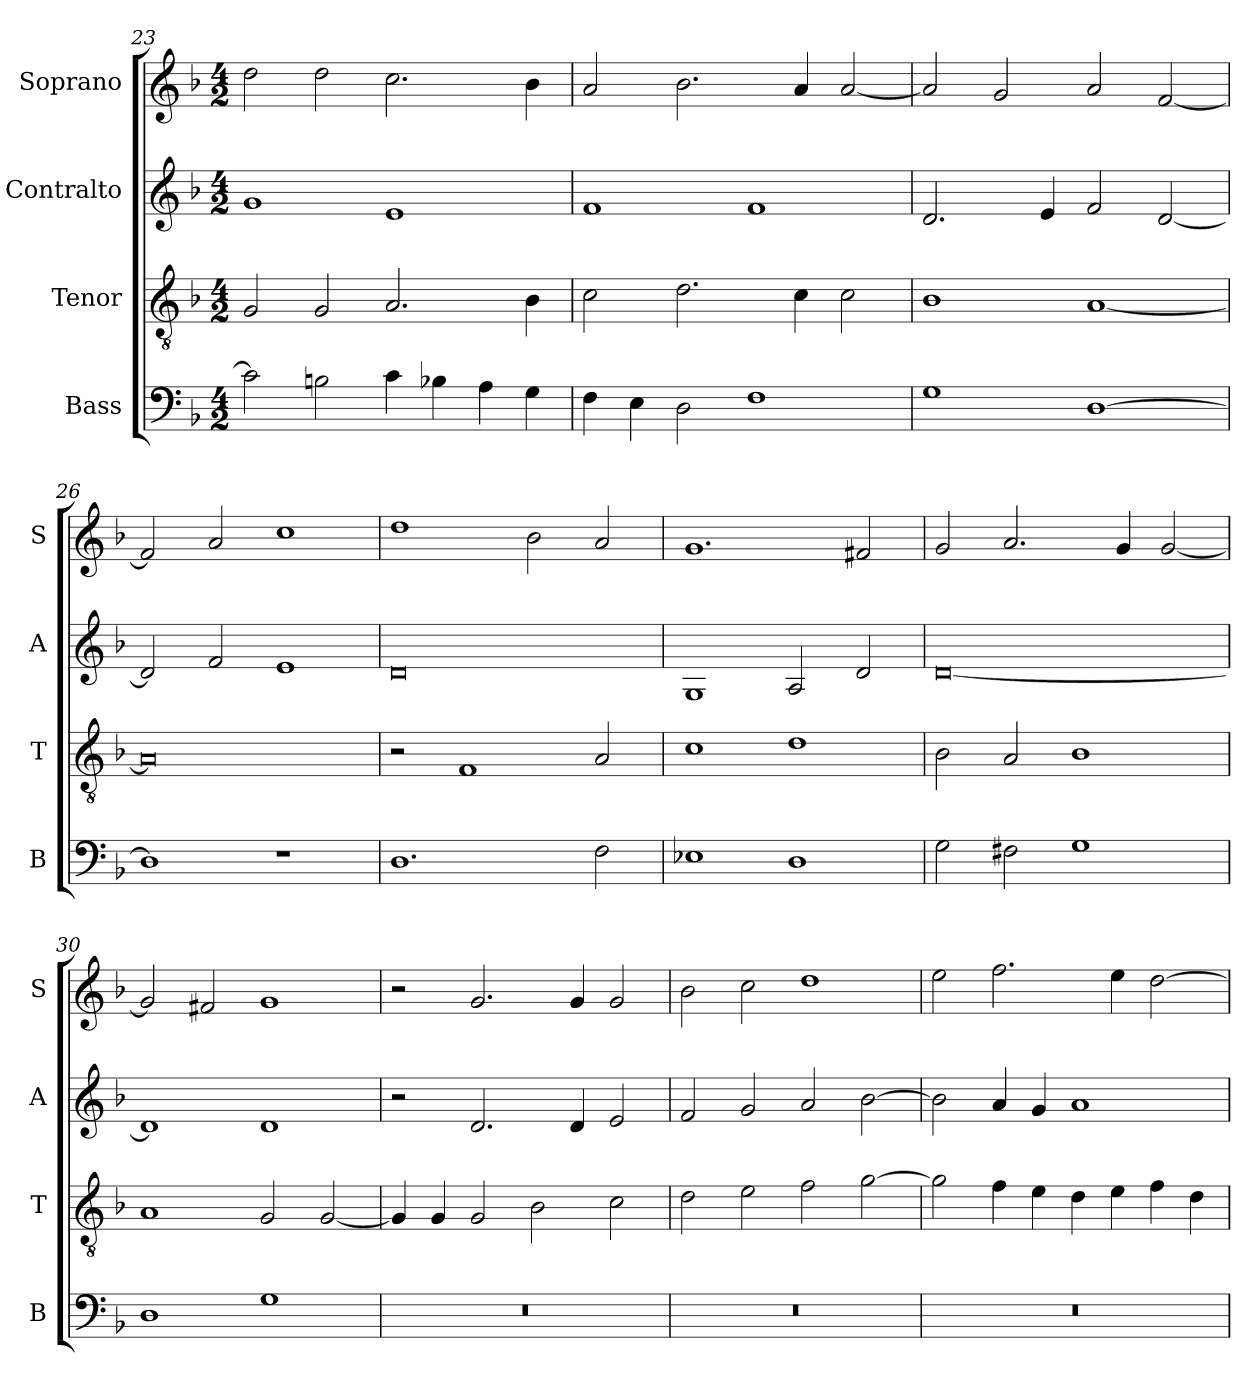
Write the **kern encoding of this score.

**kern	**kern	**kern	**kern
*part4	*part3	*part2	*part1
*staff4	*staff3	*staff2	*staff1
*I"Bass	*I"Tenor	*I"Contralto	*I"Soprano
*I'B	*I'T	*I'A	*I'S
*clefF4	*clefGv2	*clefG2	*clefG2
*k[b-]	*k[b-]	*k[b-]	*k[b-]
*G:dor	*G:dor	*G:dor	*G:dor
*M4/2	*M4/2	*M4/2	*M4/2
=23	=23	=23	=23
2c]	2G	1g	2dd
2Bn	2G	.	2dd
4c	2.A	1e	2.cc
4B-X	.	.	.
4A	.	.	.
4G	4B-	.	4b-
=24	=24	=24	=24
4F	2c	1f	2a
4E	.	.	.
2D	2.d	.	2.b-
1F	.	1f	.
.	4c	.	4a
.	2c	.	[2a
=25	=25	=25	=25
1G	1B-	2.d	2a]
.	.	.	2g
.	.	4e	.
[1D	[1A	2f	2a
.	.	[2d	[2f
=26	=26	=26	=26
1D]	0A]	2d]	2f]
.	.	2f	2a
1r	.	1e	1cc
=27	=27	=27	=27
1.D	2r	0d	1dd
.	1F	.	.
.	.	.	2b-
2F	2A	.	2a
=28	=28	=28	=28
1E-X	1c	1G	1.g
1D	1d	2A	.
.	.	2d	2f#X
=29	=29	=29	=29
2G	2B-	[0d	2g
2F#X	2A	.	2.a
1G	1B-	.	.
.	.	.	4g
.	.	.	[2g
=30	=30	=30	=30
1D	1A	1d]	2g]
.	.	.	2f#X
1G	2G	1d	1g
.	[2G	.	.
=31	=31	=31	=31
0r	4G]	2r	2r
.	4G	.	.
.	2G	2.d	2.g
.	2B-	.	.
.	.	4d	4g
.	2c	2e	2g
=32	=32	=32	=32
0r	2d	2f	2b-
.	2e	2g	2cc
.	2f	2a	1dd
.	[2g	[2b-	.
=33	=33	=33	=33
0r	2g]	2b-]	2ee
.	4f	4a	2.ff
.	4e	4g	.
.	4d	1a	.
.	4e	.	4ee
.	4f	.	[2dd
.	4d	.	.
=	=	=	=
*-	*-	*-	*-
